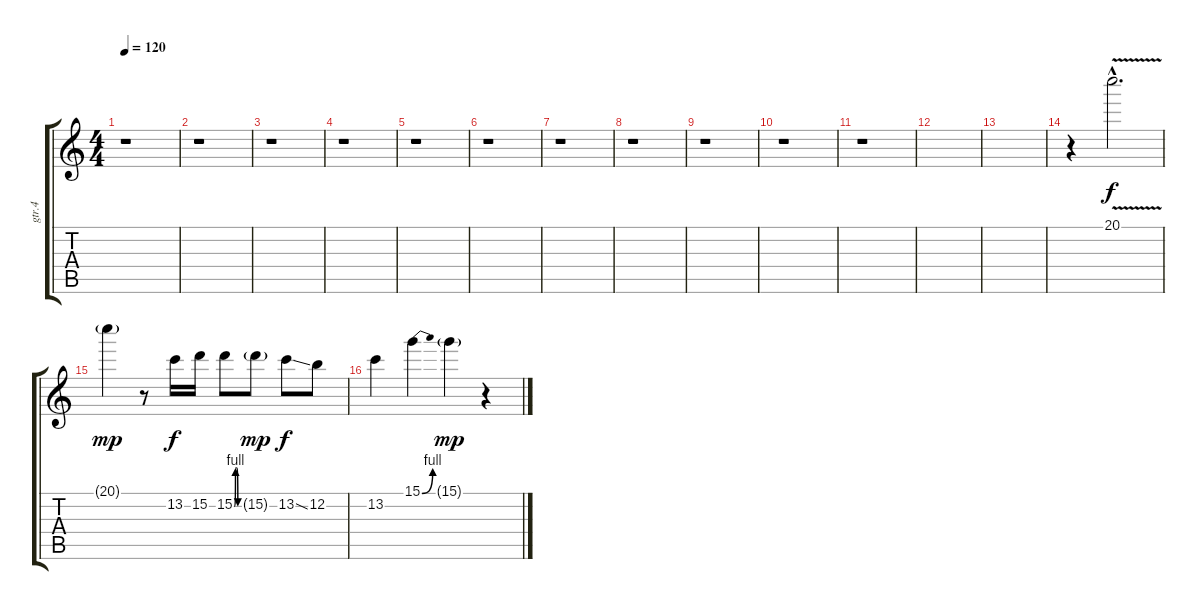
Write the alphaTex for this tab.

\track ("gtr.4" "gtr.4") {instrument overdrivenguitar}
\staff {score tabs}
\tuning (E4 B3 G3 D3 A2 E2) {hide}
\ts (4 4)
\tempo 120
\clef g2
\ks c
r.1{dy mp} |
r.1 |
r.1 |
r.1 |
r.1 |
r.1 |
r.1 |
r.1 |
r.1 |
r.1 |
r.1 |
|
|
r.4 20.1{v hac}.2{d dy f} |
20.1{g}.4{dy mp} r.8 13.2.16{dy f} 15.2.16 15.2{be (custom 0 0 15 4 30 4 45 0 60 0)}.8 15.2{g}.8{dy mp} 13.2{ss}.8{dy f} 12.2.8 |
13.2.4 15.1{be (bend 0 0 60 4)}.4 15.1{g}.4{dy mp} r.4
